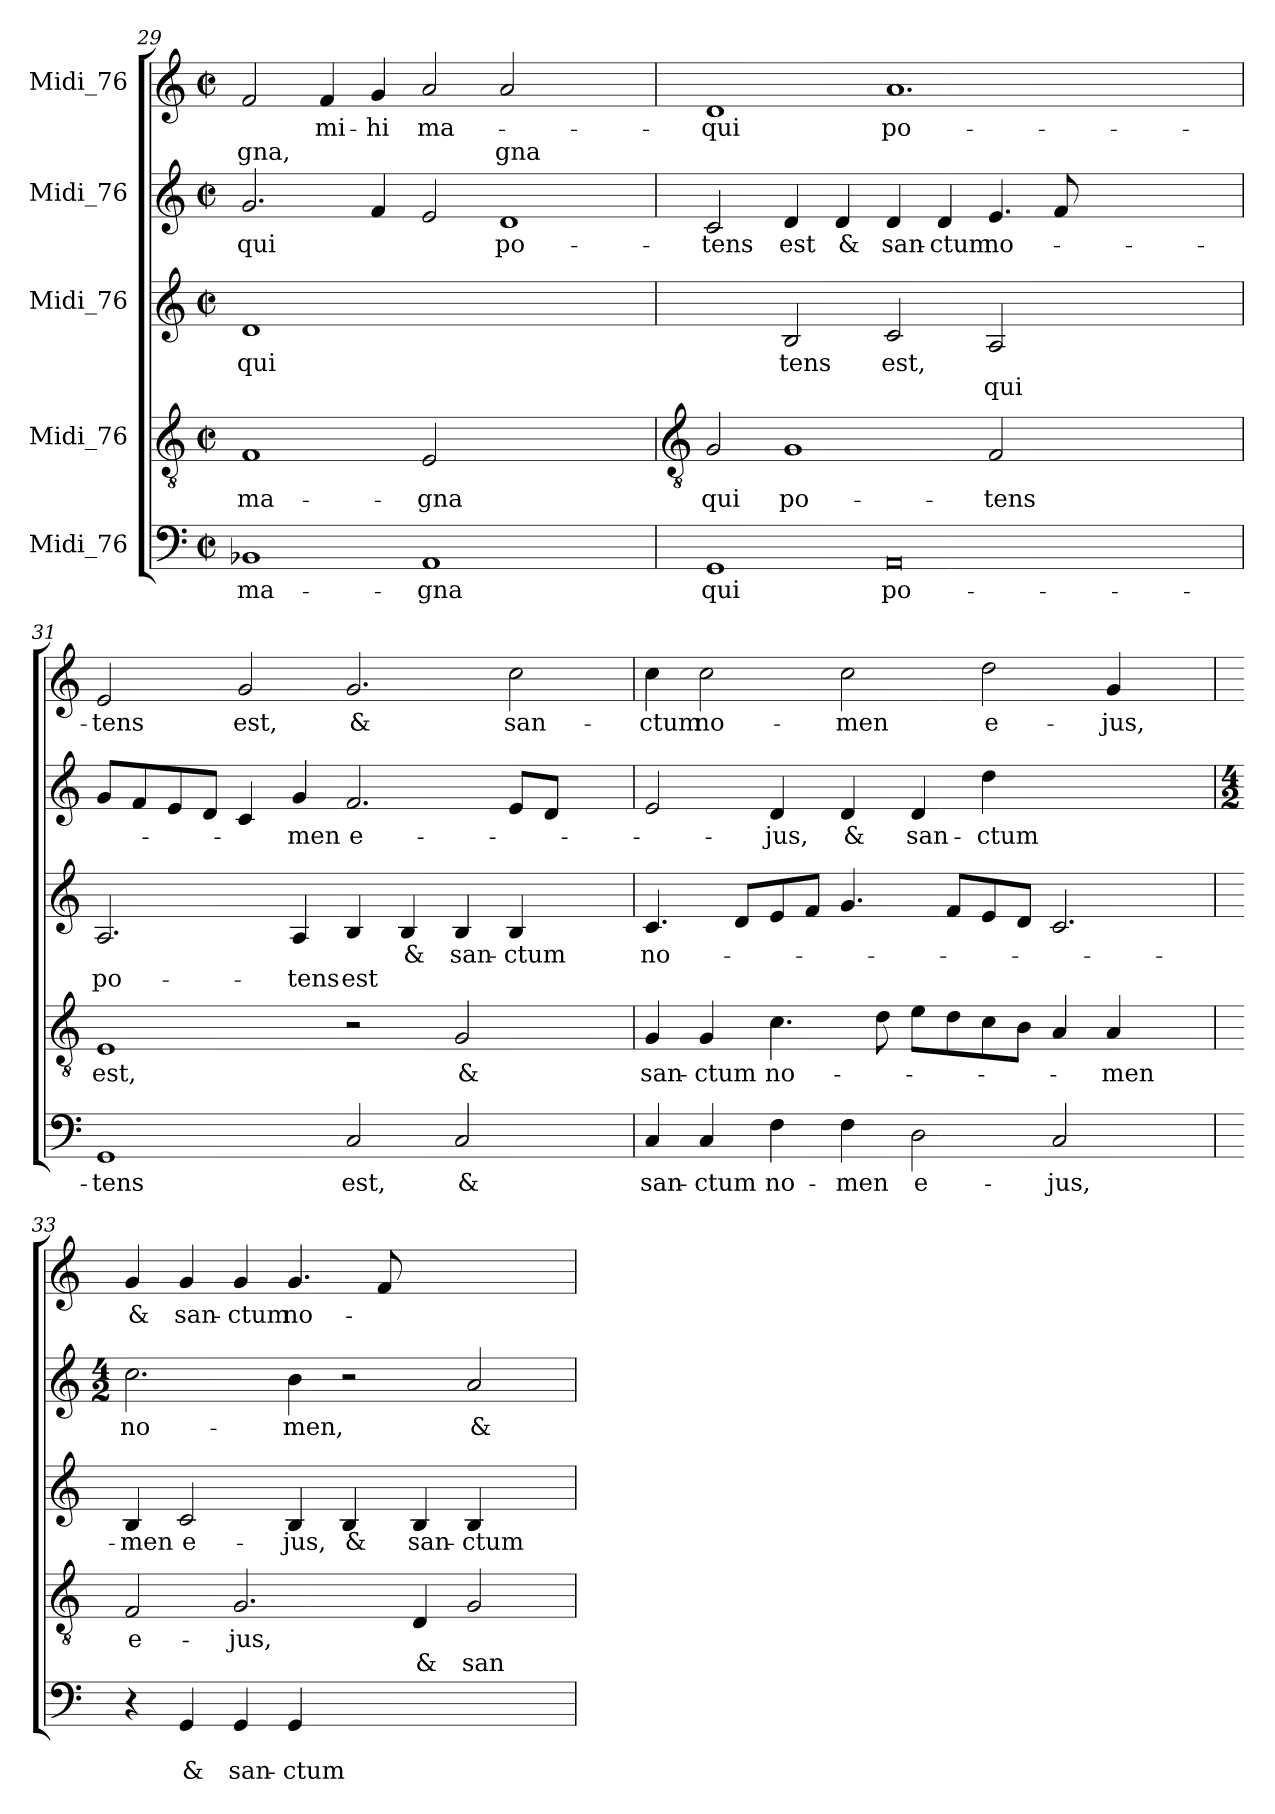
**kern	**text	**text	**kern	**text	**text	**kern	**text	**text	**kern	**text	**kern	**text	**text
*part5	*part5	*part5	*part4	*part4	*part4	*part3	*part3	*part3	*part2	*part2	*part1	*part1	*part1
*staff5	*staff5	*staff5	*staff4	*staff4	*staff4	*staff3	*staff3	*staff3	*staff2	*staff2	*staff1	*staff1	*staff1
*I"Midi_76	*	*	*I"Midi_76	*	*	*I"Midi_76	*	*	*I"Midi_76	*	*I"Midi_76	*	*
!!LO:LB:g=z
*clefF4	*	*	*clefGv2	*	*	*clefG2	*	*	*clefG2	*	*clefG2	*	*
*k[]	*	*	*k[]	*	*	*k[]	*	*	*k[]	*	*k[]	*	*
*C:	*	*	*C:	*	*	*C:	*	*	*C:	*	*C:	*	*
*M4/2	*	*	*M4/2	*	*	*M4/2	*	*	*M4/2	*	*M4/2	*	*
*met(c|)	*	*	*met(c|)	*	*	*met(c|)	*	*	*met(c|)	*	*met(c|)	*	*
=29	=29	=29	=29	=29	=29	=29	=29	=29	=29	=29	=29	=29	=29
!	!LO:LY:b	!	!	!LO:LY:b	!	!	!LO:LY:b	!	!	!LO:LY:b	!	!	!LO:LY:b
1BB-X	ma-	.	1F	ma-	.	1d	qui	.	2.g	qui	2f	.	-gna,
!	!	!	!	!	!	!	!	!	!	!	!	!LO:LY:b	!
.	.	.	.	.	.	.	.	.	.	.	4f	mi-	.
!	!	!	!	!	!	!	!	!	!	!	!	!LO:LY:b	!
.	.	.	.	.	.	.	.	.	4f	.	4g	-hi	.
!	!LO:LY:b	!	!	!LO:LY:b	!	!	!LO:LY:b	!	!	!	!	!LO:LY:b	!
1AA	-gna	.	2E	-gna	.	[2cyy	po-	.	2e	.	2a	ma-	.
!	!	!	!	!	!	!	!	!	!	!LO:LY:b	!	!	!LO:LY:b
.	.	.	1ryy	.	.	1ryy	.	.	1d	po-	2a	.	-gna
2ryy	.	.	.	.	.	.	.	.	.	.	2ryy	.	.
!!LO:LB:g=z
=30	=30	=30	=30	=30	=30	=30	=30	=30	=30	=30	=30	=30	=30
*	*	*	*clefGv2	*	*	*	*	*	*	*	*	*	*
!	!LO:LY:b	!	!	!LO:LY:b	!	!	!	!	!	!LO:LY:b	!	!LO:LY:b	!
1GG	qui	.	2G	qui	.	2cyy]	.	.	2c	-tens	1d	qui	.
!	!	!	!	!LO:LY:b	!	!	!LO:LY:b	!	!	!LO:LY:b	!	!	!
.	.	.	1G	po-	.	2B	-tens	.	4d	est	.	.	.
!	!	!	!	!	!	!	!	!	!	!LO:LY:b	!	!	!
.	.	.	.	.	.	.	.	.	4d	&	.	.	.
!	!LO:LY:b	!	!	!	!	!	!LO:LY:b	!	!	!LO:LY:b	!	!LO:LY:b	!
0AA	po-	.	.	.	.	2c	est,	.	4d	san-	1.a	po-	.
!	!	!	!	!	!	!	!	!	!	!LO:LY:b	!	!	!
.	.	.	.	.	.	.	.	.	4d	-ctum	.	.	.
!	!	!	!	!LO:LY:b	!	!	!	!LO:LY:b	!	!LO:LY:b	!	!	!
.	.	.	2F	-tens	.	2A	.	qui	4.e	no-	.	.	.
.	.	.	.	.	.	.	.	.	8f	.	.	.	.
.	.	.	1ryy	.	.	1ryy	.	.	1ryy	.	.	.	.
.	.	.	.	.	.	.	.	.	.	.	2ryy	.	.
=31	=31	=31	=31	=31	=31	=31	=31	=31	=31	=31	=31	=31	=31
!	!LO:LY:b	!	!	!LO:LY:b	!	!	!	!LO:LY:b	!	!	!	!LO:LY:b	!
1GG	-tens	.	1E	est,	.	2.A	.	po-	8gL	.	2e	-tens	.
.	.	.	.	.	.	.	.	.	8f	.	.	.	.
.	.	.	.	.	.	.	.	.	8e	.	.	.	.
.	.	.	.	.	.	.	.	.	8dJ	.	.	.	.
!	!	!	!	!	!	!	!	!	!	!	!	!LO:LY:b	!
.	.	.	.	.	.	.	.	.	4c	.	2g	est,	.
!	!	!	!	!	!	!	!	!LO:LY:b	!	!LO:LY:b	!	!	!
.	.	.	.	.	.	4A	.	-tens	4g	-men	.	.	.
!	!LO:LY:b	!	!	!	!	!	!	!LO:LY:b	!	!LO:LY:b	!	!LO:LY:b	!
2C	est,	.	2r	.	.	4B	.	est	2.f	e-	2.g	&	.
!	!	!	!	!	!	!	!LO:LY:b	!	!	!	!	!	!
.	.	.	.	.	.	4B	&	.	.	.	.	.	.
!	!LO:LY:b	!	!	!LO:LY:b	!	!	!LO:LY:b	!	!	!	!	!	!
2C	&	.	2G	&	.	4B	san-	.	.	.	.	.	.
!	!	!	!	!	!	!	!LO:LY:b	!	!	!	!	!LO:LY:b	!
.	.	.	.	.	.	4B	-ctum	.	8eL	.	2cc	san-	.
.	.	.	.	.	.	.	.	.	8dJ	.	.	.	.
4ryy	.	.	4ryy	.	.	4ryy	.	.	4ryy	.	.	.	.
=32	=32	=32	=32	=32	=32	=32	=32	=32	=32	=32	=32	=32	=32
!	!LO:LY:b	!	!	!LO:LY:b	!	!	!LO:LY:b	!	!	!	!	!LO:LY:b	!
4C	san-	.	4G	san-	.	4.c	no-	.	2e	.	4cc	-ctum	.
!	!LO:LY:b	!	!	!LO:LY:b	!	!	!	!	!	!	!	!LO:LY:b	!
4C	-ctum	.	4G	-ctum	.	.	.	.	.	.	2cc	no-	.
.	.	.	.	.	.	8dL	.	.	.	.	.	.	.
!	!LO:LY:b	!	!	!LO:LY:b	!	!	!	!	!	!LO:LY:b	!	!	!
4F	no-	.	4.c	no-	.	8e	.	.	4d	-jus,	.	.	.
.	.	.	.	.	.	8fJ	.	.	.	.	.	.	.
!	!LO:LY:b	!	!	!	!	!	!	!	!	!LO:LY:b	!	!LO:LY:b	!
4F	-men	.	.	.	.	4.g	.	.	4d	&	2cc	-men	.
.	.	.	8d	.	.	.	.	.	.	.	.	.	.
!	!LO:LY:b	!	!	!	!	!	!	!	!	!LO:LY:b	!	!	!
2D	e-	.	8eL	.	.	.	.	.	4d	san-	.	.	.
.	.	.	8d	.	.	8fL	.	.	.	.	.	.	.
!	!	!	!	!	!	!	!	!	!	!LO:LY:b	!	!LO:LY:b	!
.	.	.	8c	.	.	8e	.	.	4dd	-ctum	2dd	e-	.
.	.	.	8BJ	.	.	8dJ	.	.	.	.	.	.	.
!	!LO:LY:b	!	!	!	!	!	!	!	!	!	!	!	!
2C	-jus,	.	4A	.	.	2.c	.	.	2.ryy	.	.	.	.
!	!	!	!	!LO:LY:b	!	!	!	!	!	!	!	!LO:LY:b	!
.	.	.	4A	-men	.	.	.	.	.	.	4g	-jus,	.
4ryy	.	.	4ryy	.	.	.	.	.	.	.	4ryy	.	.
!!LO:LB:g=z
=33	=33	=33	=33	=33	=33	=33	=33	=33	=33	=33	=33	=33	=33
*	*	*	*	*	*	*	*	*	*M4/2	*	*	*	*
!	!	!	!	!LO:LY:b	!	!	!LO:LY:b	!	!	!LO:LY:b	!	!LO:LY:b	!
4r	.	.	2F	e-	.	4B	-men	.	2.cc	no-	4g	&	.
!	!	!LO:LY:b	!	!	!	!	!LO:LY:b	!	!	!	!	!LO:LY:b	!
4GG	.	&	.	.	.	2c	e-	.	.	.	4g	san-	.
!	!	!LO:LY:b	!	!LO:LY:b	!	!	!	!	!	!	!	!LO:LY:b	!
4GG	.	san-	2.G	-jus,	.	.	.	.	.	.	4g	-ctum	.
!	!	!LO:LY:b	!	!	!	!	!LO:LY:b	!	!	!LO:LY:b	!	!LO:LY:b	!
4GG	.	-ctum	.	.	.	4B	-jus,	.	4b	-men,	4.g	no-	.
!	!	!	!	!	!	!	!LO:LY:b	!	!	!	!	!	!
1ryy	.	.	.	.	.	4B	&	.	2r	.	.	.	.
.	.	.	.	.	.	.	.	.	.	.	8f	.	.
!	!	!	!	!	!LO:LY:b	!	!LO:LY:b	!	!	!	!	!	!
.	.	.	4D	.	&	4B	san-	.	.	.	2.ryy	.	.
!	!	!	!	!	!LO:LY:b	!	!LO:LY:b	!	!	!LO:LY:b	!	!	!
.	.	.	2G	.	san-	4B	-ctum	.	2a	&	.	.	.
.	.	.	.	.	.	4ryy	.	.	.	.	.	.	.
=	=	=	=	=	=	=	=	=	=	=	=	=	=
*-	*-	*-	*-	*-	*-	*-	*-	*-	*-	*-	*-	*-	*-
